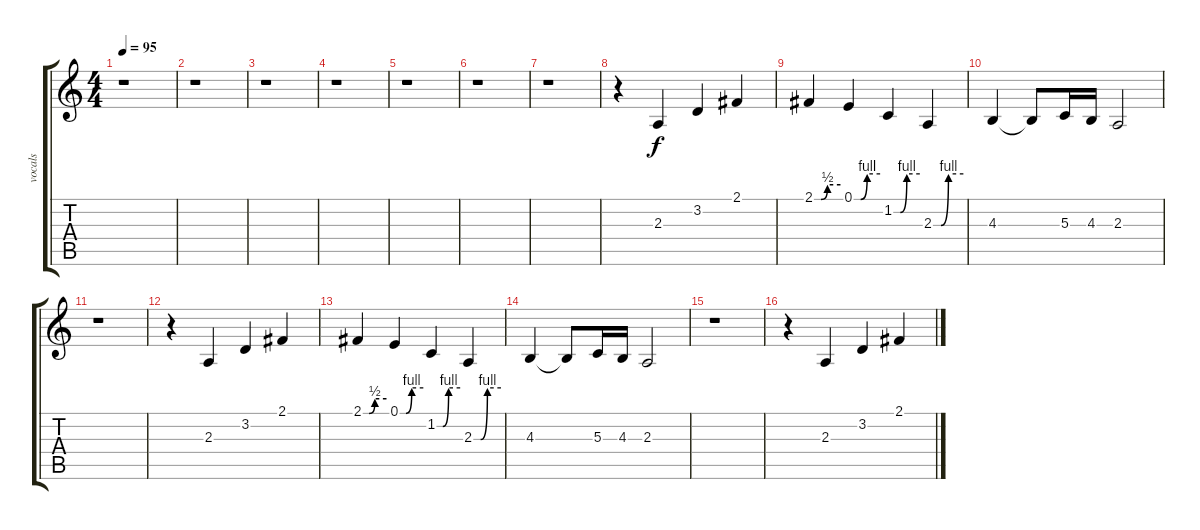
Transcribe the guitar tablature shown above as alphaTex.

\track ("vocals" "vocals") {instrument lead2sawtooth}
\staff {score tabs}
\tuning (E4 B3 G3 D3 A2 E2) {hide}
\ts (4 4)
\tempo 95
\clef g2
\ks c
r.1{dy f} |
r.1 |
r.1 |
r.1 |
r.1 |
r.1 |
r.1 |
r.4 2.3.4 3.2.4 2.1.4 |
2.1{be (custom 0 0 15 0 30 2 60 2)}.4 0.1{be (custom 0 0 15 0 30 4 60 4)}.4 1.2{be (custom 0 0 15 0 30 4 60 4)}.4 2.3{be (custom 0 0 15 0 30 4 60 4)}.4 |
4.3.4 4.3{t}.8 5.3.16 4.3.16 2.3.2 |
r.1 |
r.4 2.3.4 3.2.4 2.1.4 |
2.1{be (custom 0 0 15 0 30 2 60 2)}.4 0.1{be (custom 0 0 15 0 30 4 60 4)}.4 1.2{be (custom 0 0 15 0 30 4 60 4)}.4 2.3{be (custom 0 0 15 0 30 4 60 4)}.4 |
4.3.4 4.3{t}.8 5.3.16 4.3.16 2.3.2 |
r.1 |
r.4 2.3.4 3.2.4 2.1.4
